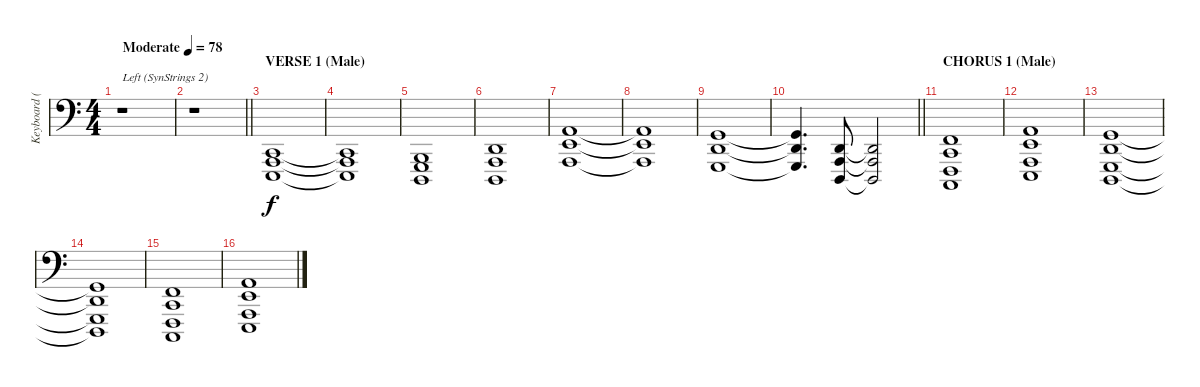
\track ("Keyboard (SynStrings 2)" "Keyboard (") {instrument synthstrings1}
\staff {score}
\tuning (C3 G2 D2 A1 E1 B0) {hide}
\ts (4 4)
\tempo (78 "Moderate")
\clef f4
\ks c
r.1{txt "Left (SynStrings 2)" dy f instrument synthstrings1} |
\barLineRight lightlight
r.1 |
\section ("" "VERSE 1 (Male)")
(3.4 0.5 10.6).1 |
(3.4{t} 0.5{t} 10.6{t}).1 |
(2.4 3.5 3.6).1 |
(0.3 0.4 3.6).1 |
(2.2 2.3 0.4).1 |
(2.2{t} 2.3{t} 0.4{t}).1 |
(0.2 0.3 3.5).1 |
\barLineRight lightlight
(0.2{t} 0.3{t} 3.5{t}).4{d} (0.4 10.5 3.6).8 (0.4{t} 10.5{t} 3.6{t}).2 |
\section ("" "CHORUS 1 (Male)")
(3.3 3.4 1.5 1.6).1 |
(2.2 2.3 0.4 0.5).1 |
(0.2 0.3 3.5 3.6).1 |
(0.2{t} 0.3{t} 3.5{t} 3.6{t}).1 |
(3.3 3.4 1.5 1.6).1 |
(7.3 0.4 12.5 5.6).1
